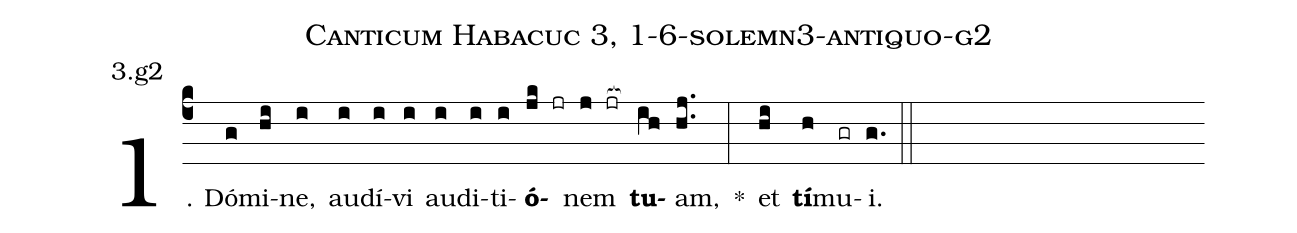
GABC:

name: Canticum Habacuc 3, 1-6-solemn3-antiquo-g2;
annotation: 3.g2;
%%
(c4)1. Dó(g)mi(hi)ne,(i) au(i)dí(i)vi(i) au(i)di(i)ti(i)<b>ó</b>(jk jr)nem(j jr[ocb:1{]) <b>tu</b>(ih[ocb:0}])am,(hj..) *(:) et(hi) <b>tí</b>(h)mu(gr)i.(g.) (::)
